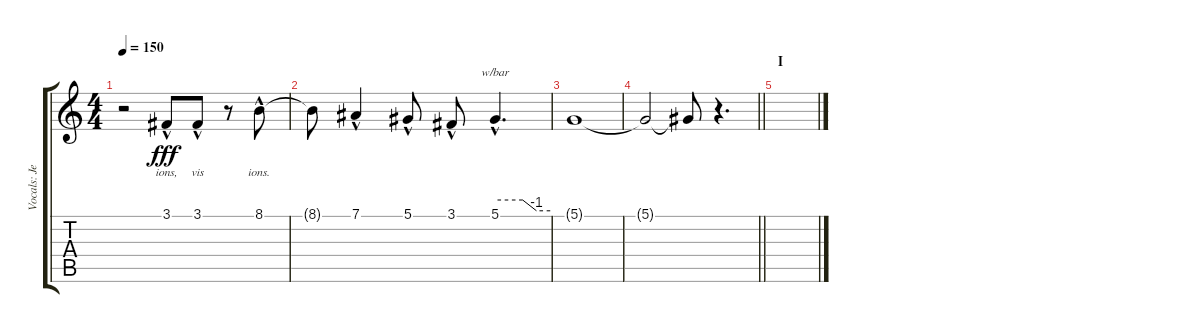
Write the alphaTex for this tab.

\track ("Vocals: Jeff" "Vocals: Je") {instrument lead2sawtooth}
\staff {score tabs}
\tuning (Eb4 Bb3 Gb3 Db3 Ab2 Eb2) {hide}
\ts (4 4)
\tempo 150
\clef g2
\ks c
r.2{dy fff} 3.1{hac}.8{lyrics (0 "ions,") lyrics (1 "") lyrics (2 "") lyrics (3 "") lyrics (4 "")} 3.1{hac}.8{lyrics (0 "vis") lyrics (1 "") lyrics (2 "") lyrics (3 "") lyrics (4 "")} r.8 8.1{hac}.8{lyrics (0 "ions.") lyrics (1 "") lyrics (2 "") lyrics (3 "") lyrics (4 "")} |
8.1{t}.8 7.1{hac}.4 5.1{hac}.8 3.1{hac}.8 5.1{hac}.4{d tbe (custom default 0 0 30 0 45 -4 60 -4)} |
5.1{t}.1 |
\barLineRight lightlight
5.1{t}.2 5.1{t}.8 r.4{d} |
\section ("" "I")
